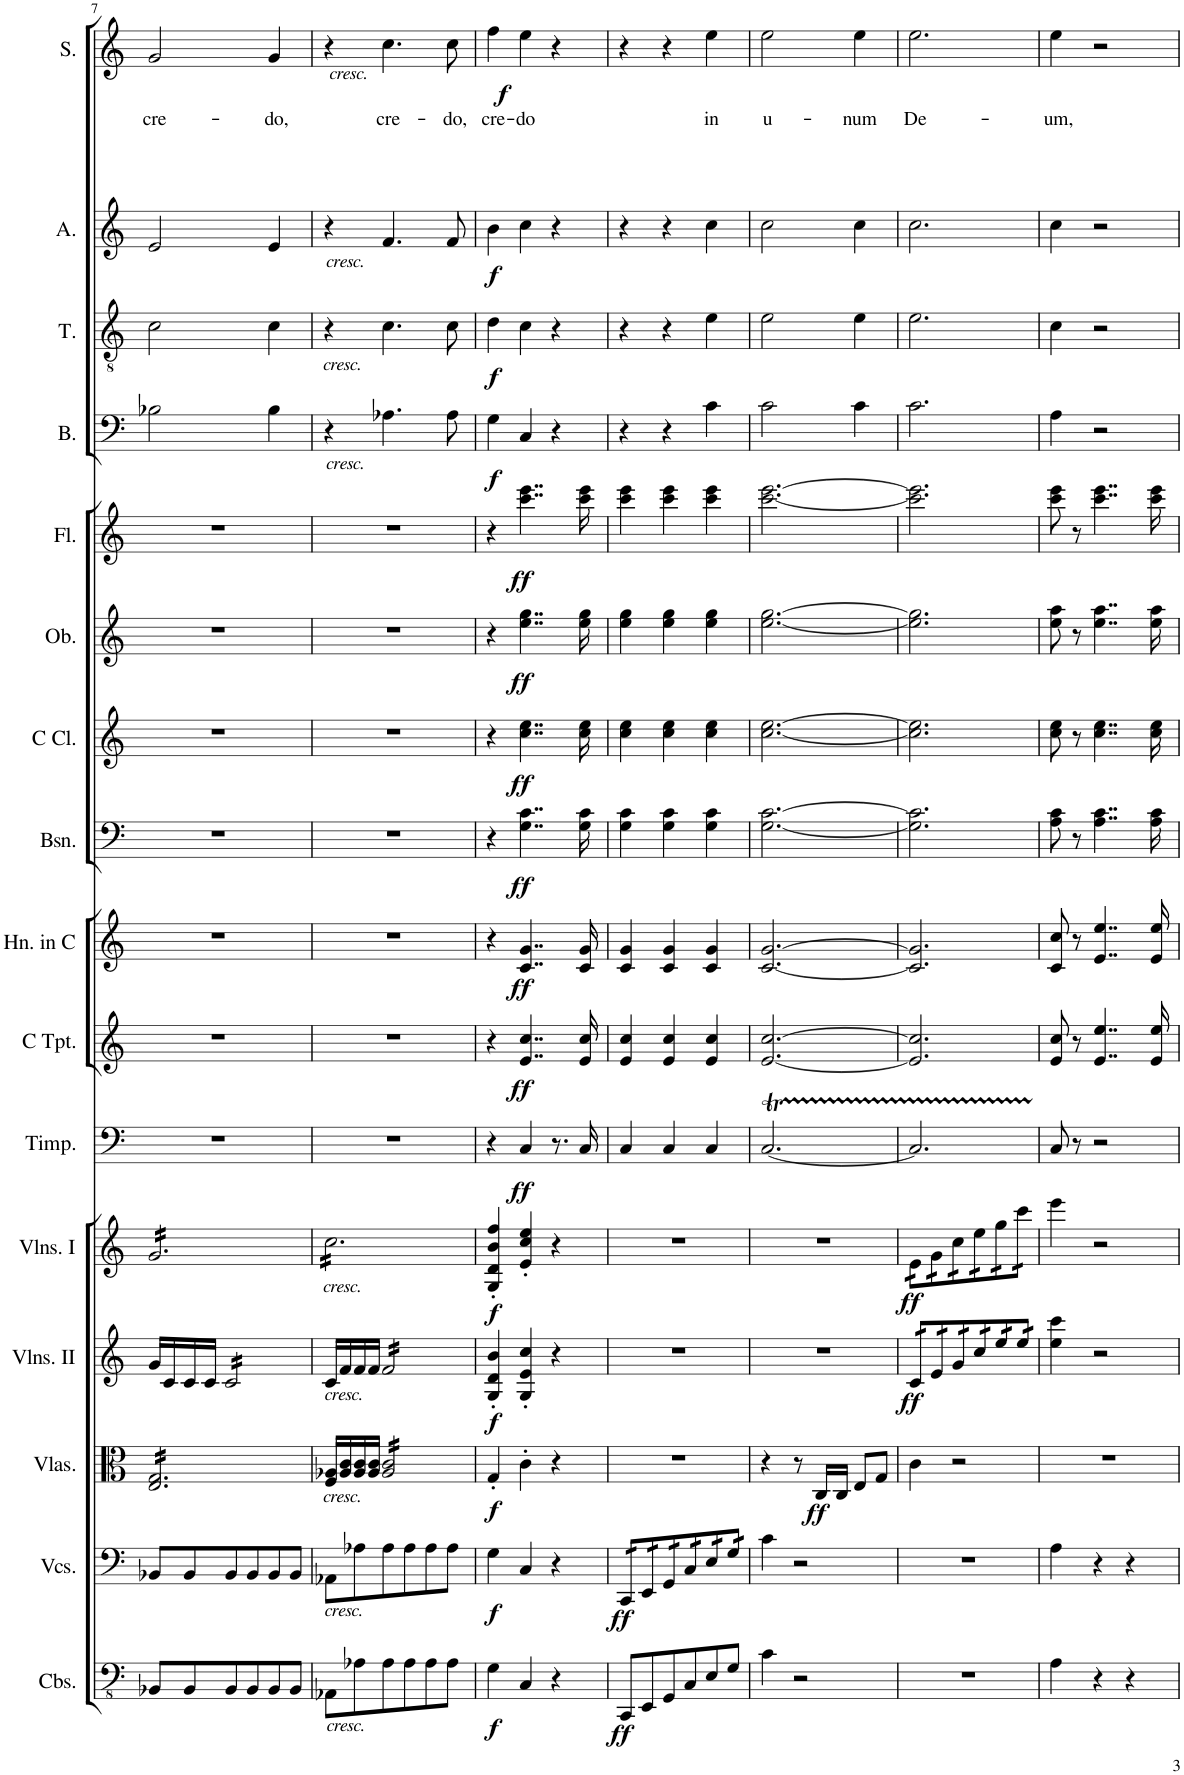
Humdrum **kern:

**kern	**dynam	**kern	**dynam	**kern	**dynam	**kern	**dynam	**kern	**dynam	**kern	**dynam	**kern	**dynam	**kern	**dynam	**kern	**dynam	**kern	**dynam	**kern	**dynam	**kern	**dynam	**kern	**dynam	**kern	**dynam	**kern	**dynam	**kern	**text	**dynam
*part16	*part16	*part15	*part15	*part14	*part14	*part13	*part13	*part12	*part12	*part11	*part11	*part10	*part10	*part9	*part9	*part8	*part8	*part7	*part7	*part6	*part6	*part5	*part5	*part4	*part4	*part3	*part3	*part2	*part2	*part1	*part1	*part1
*staff16	*staff16	*staff15	*staff15	*staff14	*staff14	*staff13	*staff13	*staff12	*staff12	*staff11	*staff11	*staff10	*staff10	*staff9	*staff9	*staff8	*staff8	*staff7	*staff7	*staff6	*staff6	*staff5	*staff5	*staff4	*staff4	*staff3	*staff3	*staff2	*staff2	*staff1	*staff1	*staff1
*I"Contrabasses	*	*I"Violoncellos	*	*I"Violas	*	*I"Violins II	*	*I"Violins I	*	*I"Timpani	*	*I"C Trumpet	*	*I"Horn in C	*	*I"Bassoon	*	*I"C Clarinet	*	*I"Oboe	*	*I"Flute	*	*I"Bass	*	*I"Tenor	*	*I"Alto	*	*I"Soprano	*	*
*I'Cbs.	*	*I'Vcs.	*	*I'Vlas.	*	*I'Vlns. II	*	*I'Vlns. I	*	*I'Timp.	*	*I'C Tpt.	*	*I'Hn. in C	*	*I'Bsn.	*	*I'C Cl.	*	*I'Ob.	*	*I'Fl.	*	*I'B.	*	*I'T.	*	*I'A.	*	*I'S.	*	*
!!LO:PB:g=z
*clefFv4	*	*clefF4	*	*clefC3	*	*clefG2	*	*clefG2	*	*clefF4	*	*clefG2	*	*clefG2	*	*clefF4	*	*clefG2	*	*clefG2	*	*clefG2	*	*clefF4	*	*clefGv2	*	*clefG2	*	*clefG2	*	*
*	*	*	*	*	*	*	*	*	*	*	*	*	*	*Trd4c7	*	*	*	*Trd1c2	*	*	*	*	*	*	*	*	*	*	*	*	*	*
*k[]	*	*k[]	*	*k[]	*	*k[]	*	*k[]	*	*k[]	*	*k[]	*	*k[]	*	*k[]	*	*k[]	*	*k[]	*	*k[]	*	*k[]	*	*k[]	*	*k[]	*	*k[]	*	*
*M3/4	*	*M3/4	*	*M3/4	*	*M3/4	*	*M3/4	*	*M3/4	*	*M3/4	*	*M3/4	*	*M3/4	*	*M3/4	*	*M3/4	*	*M3/4	*	*M3/4	*	*M3/4	*	*M3/4	*	*M3/4	*	*
=7	=7	=7	=7	=7	=7	=7	=7	=7	=7	=7	=7	=7	=7	=7	=7	=7	=7	=7	=7	=7	=7	=7	=7	=7	=7	=7	=7	=7	=7	=7	=7	=7
!	!	!	!	!	!	!	!	!	!	!	!	!	!	!	!	!	!	!	!	!	!	!	!	!	!	!	!	!	!	!	!LO:LY:b	!
*	*	*	*	*tremolo	*	*	*	*	*	*	*	*	*	*	*	*	*	*	*	*	*	*	*	*	*	*	*	*	*	*	*	*
*	*	*	*	*	*	*	*	*tremolo	*	*	*	*	*	*	*	*	*	*	*	*	*	*	*	*	*	*	*	*	*	*	*	*
8BBB-X/L	.	8BB-X/L	.	16E/ 16G/LL	.	16g/LL	.	16g/LL	.	2.r	.	2.r	.	2.r	.	2.r	.	2.r	.	2.r	.	2.r	.	2B-X\	.	2c\	.	2e/	.	2g/	cre-	.
.	.	.	.	16E/ 16G/	.	16c/	.	16g/	.	.	.	.	.	.	.	.	.	.	.	.	.	.	.	.	.	.	.	.	.	.	.	.
8BBB-/	.	8BB-/	.	16E/ 16G/	.	16c/	.	16g/	.	.	.	.	.	.	.	.	.	.	.	.	.	.	.	.	.	.	.	.	.	.	.	.
.	.	.	.	16E/ 16G/	.	16c/JJ	.	16g/	.	.	.	.	.	.	.	.	.	.	.	.	.	.	.	.	.	.	.	.	.	.	.	.
*	*	*	*	*	*	*tremolo	*	*	*	*	*	*	*	*	*	*	*	*	*	*	*	*	*	*	*	*	*	*	*	*	*	*
8BBB-/	.	8BB-/	.	16E/ 16G/	.	16c/LL	.	16g/	.	.	.	.	.	.	.	.	.	.	.	.	.	.	.	.	.	.	.	.	.	.	.	.
.	.	.	.	16E/ 16G/	.	16c/	.	16g/	.	.	.	.	.	.	.	.	.	.	.	.	.	.	.	.	.	.	.	.	.	.	.	.
8BBB-/	.	8BB-/	.	16E/ 16G/	.	16c/	.	16g/	.	.	.	.	.	.	.	.	.	.	.	.	.	.	.	.	.	.	.	.	.	.	.	.
.	.	.	.	16E/ 16G/	.	16c/	.	16g/	.	.	.	.	.	.	.	.	.	.	.	.	.	.	.	.	.	.	.	.	.	.	.	.
!	!	!	!	!	!	!	!	!	!	!	!	!	!	!	!	!	!	!	!	!	!	!	!	!	!	!	!	!	!	!	!LO:LY:b	!
8BBB-/	.	8BB-/	.	16E/ 16G/	.	16c/	.	16g/	.	.	.	.	.	.	.	.	.	.	.	.	.	.	.	4B-\	.	4c\	.	4e/	.	4g/	-do,	.
.	.	.	.	16E/ 16G/	.	16c/	.	16g/	.	.	.	.	.	.	.	.	.	.	.	.	.	.	.	.	.	.	.	.	.	.	.	.
8BBB-/J	.	8BB-/J	.	16E/ 16G/	.	16c/	.	16g/	.	.	.	.	.	.	.	.	.	.	.	.	.	.	.	.	.	.	.	.	.	.	.	.
.	.	.	.	16E/ 16G/JJ	.	16c/JJ	.	16g/JJ	.	.	.	.	.	.	.	.	.	.	.	.	.	.	.	.	.	.	.	.	.	.	.	.
*	*	*	*	*	*	*Xtremolo	*	*	*	*	*	*	*	*	*	*	*	*	*	*	*	*	*	*	*	*	*	*	*	*	*	*
*	*	*	*	*Xtremolo	*	*	*	*	*	*	*	*	*	*	*	*	*	*	*	*	*	*	*	*	*	*	*	*	*	*	*	*
=8	=8	=8	=8	=8	=8	=8	=8	=8	=8	=8	=8	=8	=8	=8	=8	=8	=8	=8	=8	=8	=8	=8	=8	=8	=8	=8	=8	=8	=8	=8	=8	=8
!	!	!	!	!	!	!	!	!	!	!	!	!	!	!	!	!	!	!	!	!	!	!	!	!	!	!	!	!LO:TX:a:i:t=cresc.	!	!	!	!
!	!	!	!	!	!	!	!	!	!	!	!	!	!	!	!	!	!	!	!	!	!	!	!	!	!	!LO:TX:a:i:t=cresc.	!	!	!	!	!	!
!	!	!	!	!	!	!	!	!	!	!	!	!	!	!	!	!	!	!	!	!	!	!	!	!LO:TX:a:i:t=cresc.	!	!	!	!	!	!	!	!
!	!	!	!	!	!	!	!	!	!	!	!	!	!	!	!	!	!	!	!	!	!	!LO:TX:a:i:t=cresc.	!	!	!	!	!	!	!	!	!	!
!	!	!	!	!	!	!LO:TX:a:i:t=cresc.	!	!	!	!	!	!	!	!	!	!	!	!	!	!	!	!	!	!	!	!	!	!	!	!	!	!
!	!	!	!	!LO:TX:a:i:t=cresc.	!	!	!	!	!	!	!	!	!	!	!	!	!	!	!	!	!	!	!	!	!	!	!	!	!	!	!	!
!	!	!LO:TX:a:i:t=cresc.	!	!	!	!	!	!	!	!	!	!	!	!	!	!	!	!	!	!	!	!	!	!	!	!	!	!	!	!	!	!
!LO:TX:a:i:t=cresc.	!	!	!	!	!	!	!	!	!	!	!	!	!	!	!	!	!	!	!	!	!	!	!	!	!	!	!	!	!	!	!	!
!LO:TX:b:i:t=cresc.	!	!	!	!	!	!	!	!	!	!	!	!	!	!	!	!	!	!	!	!	!	!	!	!	!	!	!	!	!	!	!	!
8AAA-X\L	.	8AA-X\L	.	16F/ 16A-X/LL	.	16c/LL	.	16cc\LL	.	2.r	.	2.r	.	2.r	.	2.r	.	2.r	.	2.r	.	2.r	.	4r	.	4r	.	4r	.	4r	.	.
.	.	.	.	16A-/ 16c/	.	16f/	.	16cc\	.	.	.	.	.	.	.	.	.	.	.	.	.	.	.	.	.	.	.	.	.	.	.	.
8AA-X\	.	8A-X\	.	16A-/ 16c/	.	16f/	.	16cc\	.	.	.	.	.	.	.	.	.	.	.	.	.	.	.	.	.	.	.	.	.	.	.	.
.	.	.	.	16A-/ 16c/JJ	.	16f/JJ	.	16cc\	.	.	.	.	.	.	.	.	.	.	.	.	.	.	.	.	.	.	.	.	.	.	.	.
!	!	!	!	!	!	!	!	!	!	!	!	!	!	!	!	!	!	!	!	!	!	!	!	!	!	!	!	!	!	!	!LO:LY:b	!
*	*	*	*	*tremolo	*	*	*	*	*	*	*	*	*	*	*	*	*	*	*	*	*	*	*	*	*	*	*	*	*	*	*	*
*	*	*	*	*	*	*tremolo	*	*	*	*	*	*	*	*	*	*	*	*	*	*	*	*	*	*	*	*	*	*	*	*	*	*
8AA-\	.	8A-\	.	16A-/ 16c/LL	.	16f/LL	.	16cc\	.	.	.	.	.	.	.	.	.	.	.	.	.	.	.	4.A-X\	.	4.c\	.	4.f/	.	4.cc\	cre-	.
.	.	.	.	16A-/ 16c/	.	16f/	.	16cc\	.	.	.	.	.	.	.	.	.	.	.	.	.	.	.	.	.	.	.	.	.	.	.	.
8AA-\	.	8A-\	.	16A-/ 16c/	.	16f/	.	16cc\	.	.	.	.	.	.	.	.	.	.	.	.	.	.	.	.	.	.	.	.	.	.	.	.
.	.	.	.	16A-/ 16c/	.	16f/	.	16cc\	.	.	.	.	.	.	.	.	.	.	.	.	.	.	.	.	.	.	.	.	.	.	.	.
8AA-\	.	8A-\	.	16A-/ 16c/	.	16f/	.	16cc\	.	.	.	.	.	.	.	.	.	.	.	.	.	.	.	.	.	.	.	.	.	.	.	.
.	.	.	.	16A-/ 16c/	.	16f/	.	16cc\	.	.	.	.	.	.	.	.	.	.	.	.	.	.	.	.	.	.	.	.	.	.	.	.
!	!	!	!	!	!	!	!	!	!	!	!	!	!	!	!	!	!	!	!	!	!	!	!	!	!	!	!	!	!	!	!LO:LY:b	!
8AA-\J	.	8A-\J	.	16A-/ 16c/	.	16f/	.	16cc\	.	.	.	.	.	.	.	.	.	.	.	.	.	.	.	8A-\	.	8c\	.	8f/	.	8cc\	-do,	.
.	.	.	.	16A-/ 16c/JJ	.	16f/JJ	.	16cc\JJ	.	.	.	.	.	.	.	.	.	.	.	.	.	.	.	.	.	.	.	.	.	.	.	.
*	*	*	*	*	*	*	*	*Xtremolo	*	*	*	*	*	*	*	*	*	*	*	*	*	*	*	*	*	*	*	*	*	*	*	*
*	*	*	*	*	*	*Xtremolo	*	*	*	*	*	*	*	*	*	*	*	*	*	*	*	*	*	*	*	*	*	*	*	*	*	*
*	*	*	*	*Xtremolo	*	*	*	*	*	*	*	*	*	*	*	*	*	*	*	*	*	*	*	*	*	*	*	*	*	*	*	*
=9	=9	=9	=9	=9	=9	=9	=9	=9	=9	=9	=9	=9	=9	=9	=9	=9	=9	=9	=9	=9	=9	=9	=9	=9	=9	=9	=9	=9	=9	=9	=9	=9
!	!LO:DY:b	!	!LO:DY:b	!	!LO:DY:b	!	!LO:DY:b	!	!LO:DY:b	!	!	!	!	!	!	!	!	!	!	!	!	!	!	!	!LO:DY:b	!	!LO:DY:b	!	!LO:DY:b	!	!LO:LY:b	!LO:DY:b
4GG\	f	4G\	f	4G'/	f	4G/' 4d/' 4b/'	f	4G/' 4d/' 4b/' 4ff/'	f	4r	.	4r	.	4r	.	4r	.	4r	.	4r	.	4r	.	4G\	f	4d\	f	4b\	f	4ff\	cre-	f
!	!	!	!	!	!	!	!	!	!	!	!LO:DY:b	!	!LO:DY:b	!	!LO:DY:b	!	!LO:DY:b	!	!LO:DY:b	!	!LO:DY:b	!	!LO:DY:b	!	!	!	!	!	!	!	!LO:LY:b	!
4CC/	.	4C/	.	4c'\	.	4G/' 4e/' 4cc/'	.	4e/' 4cc/' 4ee/'	.	4C/	ff	4..e/ 4..cc/	ff	4..c/ 4..g/	ff	4..G\ 4..c\	ff	4..cc\ 4..ee\	ff	4..ee\ 4..gg\	ff	4..ccc\ 4..eee\	ff	4C/	.	4c\	.	4cc\	.	4ee\	-do	.
4r	.	4r	.	4r	.	4r	.	4r	.	8.r	.	.	.	.	.	.	.	.	.	.	.	.	.	4r	.	4r	.	4r	.	4r	.	.
.	.	.	.	.	.	.	.	.	.	16C/	.	16e/ 16cc/	.	16c/ 16g/	.	16G\ 16c\	.	16cc\ 16ee\	.	16ee\ 16gg\	.	16ccc\ 16eee\	.	.	.	.	.	.	.	.	.	.
=10	=10	=10	=10	=10	=10	=10	=10	=10	=10	=10	=10	=10	=10	=10	=10	=10	=10	=10	=10	=10	=10	=10	=10	=10	=10	=10	=10	=10	=10	=10	=10	=10
!	!LO:DY:b	!	!LO:DY:b	!	!	!	!	!	!	!	!	!	!	!	!	!	!	!	!	!	!	!	!	!	!	!	!	!	!	!	!	!
*	*	*tremolo	*	*	*	*	*	*	*	*	*	*	*	*	*	*	*	*	*	*	*	*	*	*	*	*	*	*	*	*	*	*
8CCC/L	ff	16CC/LL	ff	2.r	.	2.r	.	2.r	.	4C/	.	4e/ 4cc/	.	4c/ 4g/	.	4G\ 4c\	.	4cc\ 4ee\	.	4ee\ 4gg\	.	4ccc\ 4eee\	.	4r	.	4r	.	4r	.	4r	.	.
.	.	16CC/	.	.	.	.	.	.	.	.	.	.	.	.	.	.	.	.	.	.	.	.	.	.	.	.	.	.	.	.	.	.
8EEE/	.	16EE/	.	.	.	.	.	.	.	.	.	.	.	.	.	.	.	.	.	.	.	.	.	.	.	.	.	.	.	.	.	.
.	.	16EE/	.	.	.	.	.	.	.	.	.	.	.	.	.	.	.	.	.	.	.	.	.	.	.	.	.	.	.	.	.	.
8GGG/	.	16GG/	.	.	.	.	.	.	.	4C/	.	4e/ 4cc/	.	4c/ 4g/	.	4G\ 4c\	.	4cc\ 4ee\	.	4ee\ 4gg\	.	4ccc\ 4eee\	.	4r	.	4r	.	4r	.	4r	.	.
.	.	16GG/	.	.	.	.	.	.	.	.	.	.	.	.	.	.	.	.	.	.	.	.	.	.	.	.	.	.	.	.	.	.
8CC/	.	16C/	.	.	.	.	.	.	.	.	.	.	.	.	.	.	.	.	.	.	.	.	.	.	.	.	.	.	.	.	.	.
.	.	16C/	.	.	.	.	.	.	.	.	.	.	.	.	.	.	.	.	.	.	.	.	.	.	.	.	.	.	.	.	.	.
!	!	!	!	!	!	!	!	!	!	!	!	!	!	!	!	!	!	!	!	!	!	!	!	!	!	!	!	!	!	!	!LO:LY:b	!
8EE/	.	16E/	.	.	.	.	.	.	.	4C/	.	4e/ 4cc/	.	4c/ 4g/	.	4G\ 4c\	.	4cc\ 4ee\	.	4ee\ 4gg\	.	4ccc\ 4eee\	.	4c\	.	4e\	.	4cc\	.	4ee\	in	.
.	.	16E/	.	.	.	.	.	.	.	.	.	.	.	.	.	.	.	.	.	.	.	.	.	.	.	.	.	.	.	.	.	.
8GG/J	.	16G/	.	.	.	.	.	.	.	.	.	.	.	.	.	.	.	.	.	.	.	.	.	.	.	.	.	.	.	.	.	.
.	.	16G/JJ	.	.	.	.	.	.	.	.	.	.	.	.	.	.	.	.	.	.	.	.	.	.	.	.	.	.	.	.	.	.
*	*	*Xtremolo	*	*	*	*	*	*	*	*	*	*	*	*	*	*	*	*	*	*	*	*	*	*	*	*	*	*	*	*	*	*
=11	=11	=11	=11	=11	=11	=11	=11	=11	=11	=11	=11	=11	=11	=11	=11	=11	=11	=11	=11	=11	=11	=11	=11	=11	=11	=11	=11	=11	=11	=11	=11	=11
!	!	!	!	!	!	!	!	!	!	!	!	!	!	!	!	!	!	!	!	!	!	!	!	!	!	!	!	!	!	!	!LO:LY:b	!
4C\	.	4c\	.	4r	.	2.r	.	2.r	.	[2.CT/	.	[2.e/ [2.cc/	.	[2.c/ [2.g/	.	[2.G\ [2.c\	.	[2.cc\ [2.ee\	.	[2.ee\ [2.gg\	.	[2.ccc\ [2.eee\	.	2c\	.	2e\	.	2cc\	.	2ee\	u-	.
2r	.	2r	.	8r	.	.	.	.	.	.	.	.	.	.	.	.	.	.	.	.	.	.	.	.	.	.	.	.	.	.	.	.
!	!	!	!	!	!LO:DY:b	!	!	!	!	!	!	!	!	!	!	!	!	!	!	!	!	!	!	!	!	!	!	!	!	!	!	!
.	.	.	.	16C/LL	ff	.	.	.	.	.	.	.	.	.	.	.	.	.	.	.	.	.	.	.	.	.	.	.	.	.	.	.
.	.	.	.	16C/JJ	.	.	.	.	.	.	.	.	.	.	.	.	.	.	.	.	.	.	.	.	.	.	.	.	.	.	.	.
!	!	!	!	!	!	!	!	!	!	!	!	!	!	!	!	!	!	!	!	!	!	!	!	!	!	!	!	!	!	!	!LO:LY:b	!
.	.	.	.	8E/L	.	.	.	.	.	.	.	.	.	.	.	.	.	.	.	.	.	.	.	4c\	.	4e\	.	4cc\	.	4ee\	-num	.
.	.	.	.	8G/J	.	.	.	.	.	.	.	.	.	.	.	.	.	.	.	.	.	.	.	.	.	.	.	.	.	.	.	.
=12	=12	=12	=12	=12	=12	=12	=12	=12	=12	=12	=12	=12	=12	=12	=12	=12	=12	=12	=12	=12	=12	=12	=12	=12	=12	=12	=12	=12	=12	=12	=12	=12
!	!	!	!	!	!	!	!LO:DY:b	!	!LO:DY:b	!	!	!	!	!	!	!	!	!	!	!	!	!	!	!	!	!	!	!	!	!	!LO:LY:b	!
*	*	*	*	*	*	*tremolo	*	*	*	*	*	*	*	*	*	*	*	*	*	*	*	*	*	*	*	*	*	*	*	*	*	*
*	*	*	*	*	*	*	*	*tremolo	*	*	*	*	*	*	*	*	*	*	*	*	*	*	*	*	*	*	*	*	*	*	*	*
2.r	.	2.r	.	4c\	.	16c/LL	ff	16e\LL	ff	2.CTTT/]	.	2.e/] 2.cc/]	.	2.c/] 2.g/]	.	2.G\] 2.c\]	.	2.cc\] 2.ee\]	.	2.ee\] 2.gg\]	.	2.ccc\] 2.eee\]	.	2.c\	.	2.e\	.	2.cc\	.	2.ee\	De-	.
.	.	.	.	.	.	16c/	.	16e\	.	.	.	.	.	.	.	.	.	.	.	.	.	.	.	.	.	.	.	.	.	.	.	.
.	.	.	.	.	.	16e/	.	16g\	.	.	.	.	.	.	.	.	.	.	.	.	.	.	.	.	.	.	.	.	.	.	.	.
.	.	.	.	.	.	16e/	.	16g\	.	.	.	.	.	.	.	.	.	.	.	.	.	.	.	.	.	.	.	.	.	.	.	.
.	.	.	.	2r	.	16g/	.	16cc\	.	.	.	.	.	.	.	.	.	.	.	.	.	.	.	.	.	.	.	.	.	.	.	.
.	.	.	.	.	.	16g/	.	16cc\	.	.	.	.	.	.	.	.	.	.	.	.	.	.	.	.	.	.	.	.	.	.	.	.
.	.	.	.	.	.	16cc/	.	16ee\	.	.	.	.	.	.	.	.	.	.	.	.	.	.	.	.	.	.	.	.	.	.	.	.
.	.	.	.	.	.	16cc/	.	16ee\	.	.	.	.	.	.	.	.	.	.	.	.	.	.	.	.	.	.	.	.	.	.	.	.
.	.	.	.	.	.	16ee/	.	16gg\	.	.	.	.	.	.	.	.	.	.	.	.	.	.	.	.	.	.	.	.	.	.	.	.
.	.	.	.	.	.	16ee/	.	16gg\	.	.	.	.	.	.	.	.	.	.	.	.	.	.	.	.	.	.	.	.	.	.	.	.
.	.	.	.	.	.	16ee/	.	16ccc\	.	.	.	.	.	.	.	.	.	.	.	.	.	.	.	.	.	.	.	.	.	.	.	.
.	.	.	.	.	.	16ee/JJ	.	16ccc\JJ	.	.	.	.	.	.	.	.	.	.	.	.	.	.	.	.	.	.	.	.	.	.	.	.
*	*	*	*	*	*	*	*	*Xtremolo	*	*	*	*	*	*	*	*	*	*	*	*	*	*	*	*	*	*	*	*	*	*	*	*
*	*	*	*	*	*	*Xtremolo	*	*	*	*	*	*	*	*	*	*	*	*	*	*	*	*	*	*	*	*	*	*	*	*	*	*
=13	=13	=13	=13	=13	=13	=13	=13	=13	=13	=13	=13	=13	=13	=13	=13	=13	=13	=13	=13	=13	=13	=13	=13	=13	=13	=13	=13	=13	=13	=13	=13	=13
!	!	!	!	!	!	!	!	!	!	!	!	!	!	!	!	!	!	!	!	!	!	!	!	!	!	!	!	!	!	!	!LO:LY:b	!
4AA\	.	4A\	.	2.r	.	4ee\ 4ccc\	.	4eee\	.	8C/	.	8e/ 8cc/	.	8c/ 8cc/	.	8A\ 8c\	.	8cc\ 8ee\	.	8ee\ 8aa\	.	8ccc\ 8eee\	.	4A\	.	4c\	.	4cc\	.	4ee\	-um,	.
.	.	.	.	.	.	.	.	.	.	8r	.	8r	.	8r	.	8r	.	8r	.	8r	.	8r	.	.	.	.	.	.	.	.	.	.
4r	.	4r	.	.	.	2r	.	2r	.	2r	.	4..e/ 4..ee/	.	4..e/ 4..ee/	.	4..A\ 4..c\	.	4..cc\ 4..ee\	.	4..ee\ 4..aa\	.	4..ccc\ 4..eee\	.	2r	.	2r	.	2r	.	2r	.	.
4r	.	4r	.	.	.	.	.	.	.	.	.	.	.	.	.	.	.	.	.	.	.	.	.	.	.	.	.	.	.	.	.	.
.	.	.	.	.	.	.	.	.	.	.	.	16e/ 16ee/	.	16e/ 16ee/	.	16A\ 16c\	.	16cc\ 16ee\	.	16ee\ 16aa\	.	16ccc\ 16eee\	.	.	.	.	.	.	.	.	.	.
=	=	=	=	=	=	=	=	=	=	=	=	=	=	=	=	=	=	=	=	=	=	=	=	=	=	=	=	=	=	=	=	=
*-	*-	*-	*-	*-	*-	*-	*-	*-	*-	*-	*-	*-	*-	*-	*-	*-	*-	*-	*-	*-	*-	*-	*-	*-	*-	*-	*-	*-	*-	*-	*-	*-
